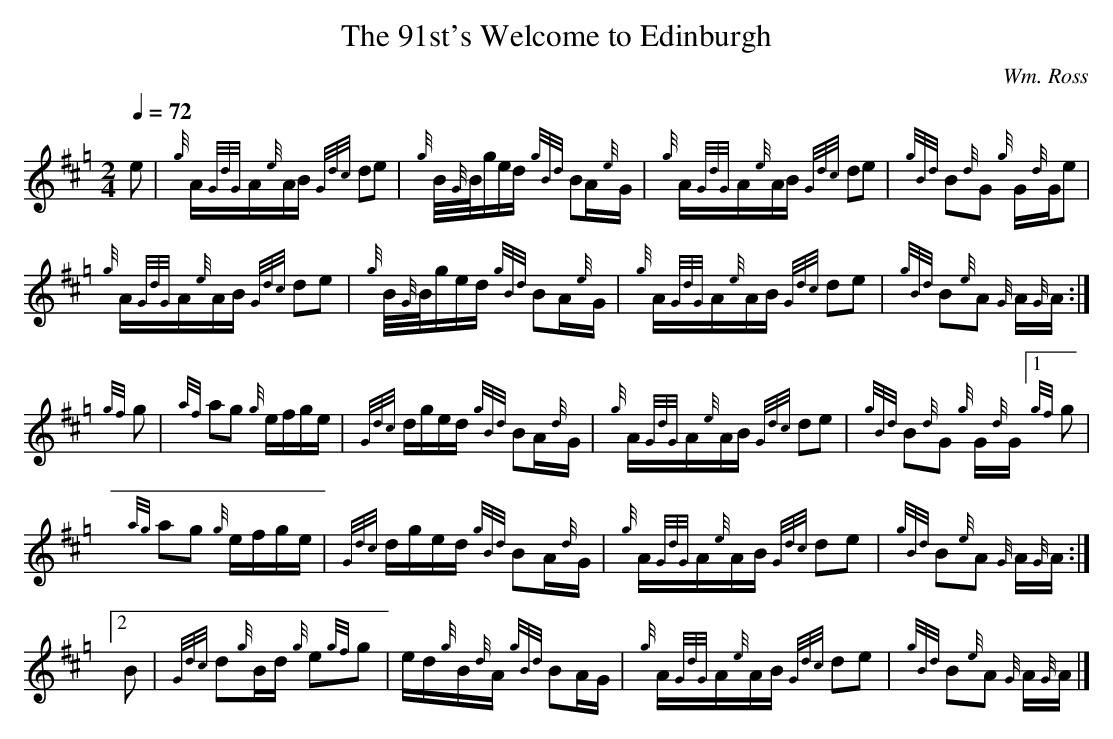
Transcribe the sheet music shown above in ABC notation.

X:1
T:The 91st's Welcome to Edinburgh
C:Wm. Ross
M:2/4
L:1/16
Q:1/4=72
K:Hp
       e2|  {g}A{GdG}A{e}AB {Gdc}d2e2    |  {g}B/{G}B/ged {gBd}B2A{e}G      |\
            {g}A{GdG}A{e}AB {Gdc}d2e2    |{gBd}B2{d}G2      {g}G{d}Ge2      |
            {g}A{GdG}A{e}AB {Gdc}d2e2    |  {g}B/{G}B/ged {gBd}B2A{e}G      |\
            {g}A{GdG}A{e}AB {Gdc}d2e2    |{gBd}B2{e}A2      {G}A{G}A       :|
   {gf}g2| {af}a2g2           {g}efge    |{Gdc}dged       {gBd}B2A{d}G      |\
            {g}A{GdG}A{e}AB {Gdc}d2e2    |{gBd}B2{d}G2      {g}G{d}G[1{gf}g2|
           {ag}a2g2           {g}efge    |{Gdc}dged       {gBd}B2A{d}G      |\
            {g}A{GdG}A{e}AB {Gdc}d2e2    |{gBd}B2{e}A2      {G}A{G}A       :|
[2     B2|{Gdc}d2{g}Bd        {g}e2{gf}g2|ed{g}B{d}A      {gBd}B2AG         |\
            {g}A{GdG}A{e}AB {Gdc}d2e2    |{gBd}B2{e}A2      {G}A{G}A       |]
